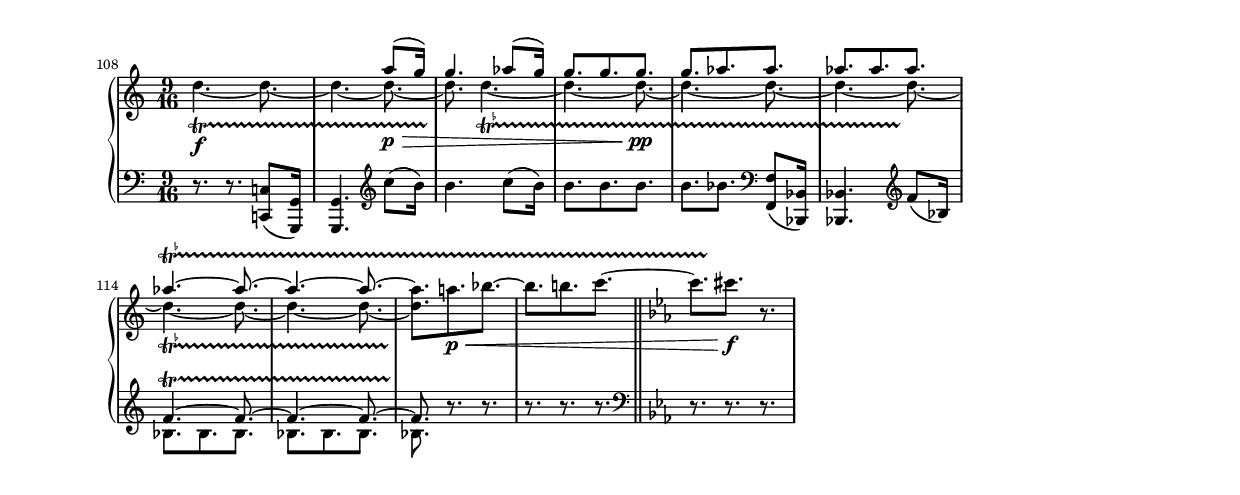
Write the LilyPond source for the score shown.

% Do not edit this file; it is automatically
% generated from Documentation/snippets/new
% This file is in the public domain.
%% Note: this file works from version 2.12.0
\version "2.13.36"
\include "english.ly"
#(set-global-staff-size 15)
\paper {
  ragged-right = ##t
  line-width = 17\cm
  indent = 0\cm
}

\layout {
  \context {
    \Score
    \override PaperColumn #'keep-inside-line = ##t
    \override NonMusicalPaperColumn #'keep-inside-line = ##t
  }
}


\header {
  lsrtags = "headwords"
  texidoc = ""
  doctitle = "headword"
} % begin verbatim


% NR 1.5 Simultaneous notes

% L. v. Beethoven, Op. 111
% Piano sonata 32
% Movt II - Arietta - Adagio molto semplice e cantabile
% measures 108 - 118

\layout {
  \context {
    \Score
    \override SpacingSpanner #'base-shortest-duration =
    #(ly:make-moment 1 18)
    \override NonMusicalPaperColumn #'line-break-system-details =
    #'((alignment-distances . (12)))
  }
}

trillFlat =
\once \override TrillSpanner #'(bound-details left text) = \markup {
  \concat {
    \musicglyph #"scripts.trill"
    \translate #'(-0.5 . 1.9)
    \fontsize #-7
    \with-dimensions #'(0 . 0) #'(0 . 0)
    \flat
  }
}

\new PianoStaff <<

  % RH
  \new Staff <<
    \clef treble
    \key c \major
    \time 9/16
    \set Score.currentBarNumber = #108

    % RH voice 1
    \new Voice {

      \voiceOne
      s4.
      s8.

      |

      s4.
      a''8 \p \> [ (
      g''16 ] )

      |

      g''4.
      af''8 [ (
      g''16 ] )

      |

      g''8. [
      g''8.
      g''8. \pp ]

      |

      g''8. [
      af''8.
      af''8. ]

      |

      af''8. [
      af''8.
      af''8. ]

      |
      \break

      \trillFlat
      af''4. \startTrillSpan
      ~
      af''8.
      ~

      |

      af''4.
      ~
      af''8.
      ~

      |

      \oneVoice
      <af'' d''>8. [
      a''8. \p \<
      bf''8. ]
      ~

      |

      bf''8. [
      b''8.
      c'''8. ]
      ~

      \bar "||"

      \key ef \major
      c'''8. [
      cs'''8. \f ] \stopTrillSpan
      r8.

    }

    % RH voice 2
    \new Voice {
      \voiceTwo
      \override Voice.TrillSpanner #'direction = #DOWN
      d''4. \f \startTrillSpan
      ~
      d''8.
      ~

      |

      d''4.
      ~
      d''8.
      ~

      |

      d''8. \stopTrillSpan
      \trillFlat
      d''4. \startTrillSpan
      ~

      |

      d''4.
      ~
      d''8.
      ~

      |

      d''4.
      ~
      d''8.
      ~

      |

      d''4.
      ~
      d''8. \stopTrillSpan
      ~

      |

      \trillFlat
      d''4. \startTrillSpan
      ~
      d''8.
      ~

      |

      d''4.
      ~
      d''8.
      ~

      |

      \once \override NoteColumn #'ignore-collision = ##t
      \hideNotes
      d''8. \stopTrillSpan
      s4.

      |

      s8.
      s8.

    }

  >>

  % LH staff
  \new Staff {
    \clef bass
    \key c \major
    \time 9/16

    r8.
    r8.
    <c! c,!>8 [ (
    <g, g,,>16 ] )

    |

    <g, g,,>4.
    \clef treble
    c''8 [ (
    b'16 ] )

    |

    b'4.
    c''8 [ (
    b'16 ] )

    |

    b'8. [
    b'8.
    b'8. ]

    |

    b'8. [
    bf'8. ]
    \clef bass
    <f f,>8 [ (
    <bf, bf,,>16 ] )

    |

    <bf, bf,,>4.
    \clef treble
    f'8 [ (
    bf16 ] )

    |

    <<

      \new Voice {
        \voiceOne
        \override Voice.TrillSpanner #'direction = #UP
        f'4. \startTrillSpan
        ~
        f'8.
        ~

        |

        f'4.
        ~
        f'8.
        ~

        |

        f'8. \stopTrillSpan
      }

      \new Voice {
        \voiceTwo
        \override Voice.TrillSpanner #'direction = #DOWN
        bf8. [
        bf8.
        bf8. ]

        |

        bf8. [
        bf8.
        bf8. ]

        |

        bf8.
      }

    >>

    \oneVoice
    r8.
    r8.

    |

    r8.
    r8.
    r8.
    \clef bass

    |

    \key ef \major
    r8.
    r8.
    r8.

  }

>>
